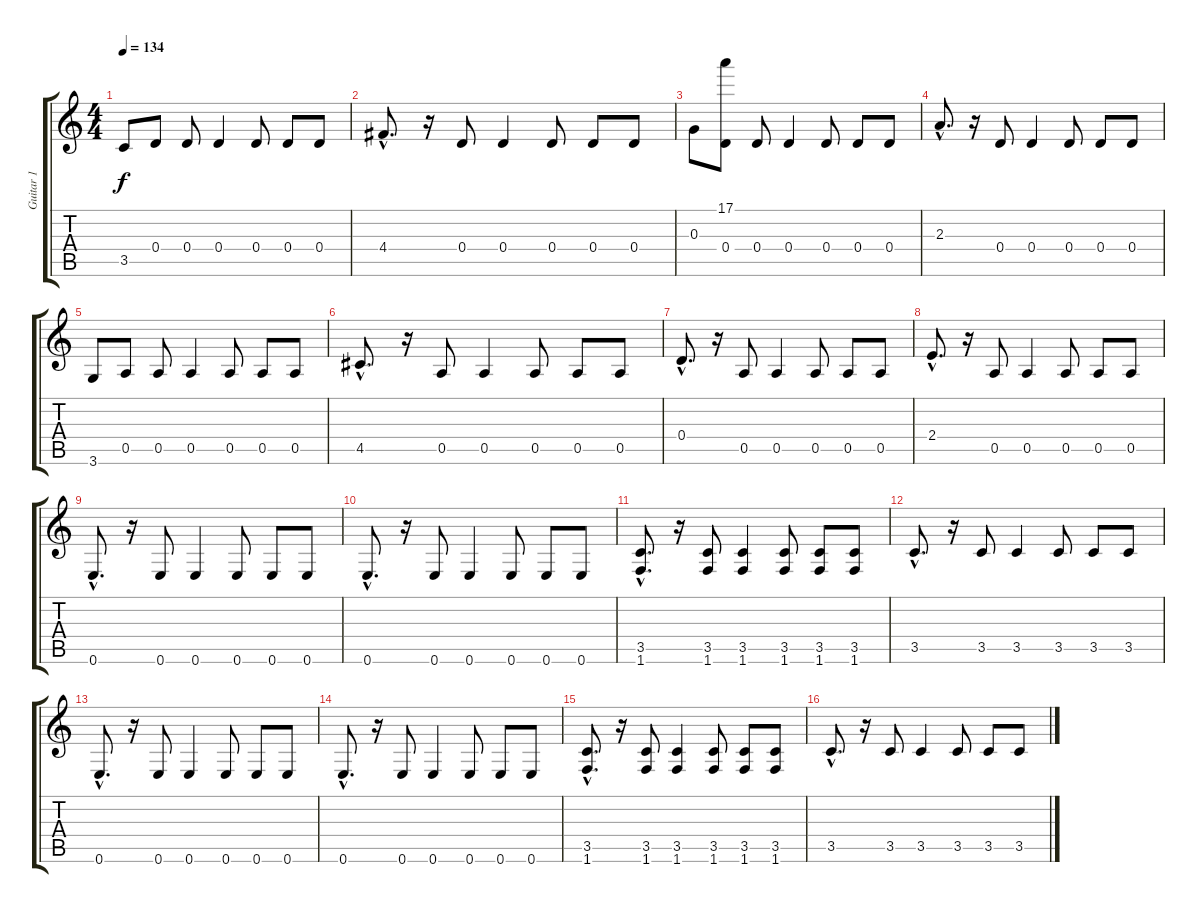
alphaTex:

\track ("Guitar 1" "Guitar 1") {instrument distortionguitar}
\staff {score tabs}
\tuning (E4 B3 G3 D3 A2 E2) {hide}
\ts (4 4)
\tempo 134
\clef g2
\ks c
3.5.8{dy f} 0.4.8 0.4.8 0.4.4 0.4.8 0.4.8 0.4.8 |
4.4{hac}.8{d} r.16 0.4.8 0.4.4 0.4.8 0.4.8 0.4.8 |
0.3.8 (17.1 0.4).8 0.4.8 0.4.4 0.4.8 0.4.8 0.4.8 |
2.3{hac}.8{d} r.16 0.4.8 0.4.4 0.4.8 0.4.8 0.4.8 |
3.6.8 0.5.8 0.5.8 0.5.4 0.5.8 0.5.8 0.5.8 |
4.5{hac}.8{d} r.16 0.5.8 0.5.4 0.5.8 0.5.8 0.5.8 |
0.4{hac}.8{d} r.16 0.5.8 0.5.4 0.5.8 0.5.8 0.5.8 |
2.4{hac}.8{d} r.16 0.5.8 0.5.4 0.5.8 0.5.8 0.5.8 |
0.6{hac}.8{d} r.16 0.6.8 0.6.4 0.6.8 0.6.8 0.6.8 |
0.6{hac}.8{d} r.16 0.6.8 0.6.4 0.6.8 0.6.8 0.6.8 |
(3.5{hac} 1.6{hac}).8{d} r.16 (3.5 1.6).8 (3.5 1.6).4 (3.5 1.6).8 (3.5 1.6).8 (3.5 1.6).8 |
3.5{hac}.8{d} r.16 3.5.8 3.5.4 3.5.8 3.5.8 3.5.8 |
0.6{hac}.8{d} r.16 0.6.8 0.6.4 0.6.8 0.6.8 0.6.8 |
0.6{hac}.8{d} r.16 0.6.8 0.6.4 0.6.8 0.6.8 0.6.8 |
(3.5{hac} 1.6{hac}).8{d} r.16 (3.5 1.6).8 (3.5 1.6).4 (3.5 1.6).8 (3.5 1.6).8 (3.5 1.6).8 |
3.5{hac}.8{d} r.16 3.5.8 3.5.4 3.5.8 3.5.8 3.5.8
